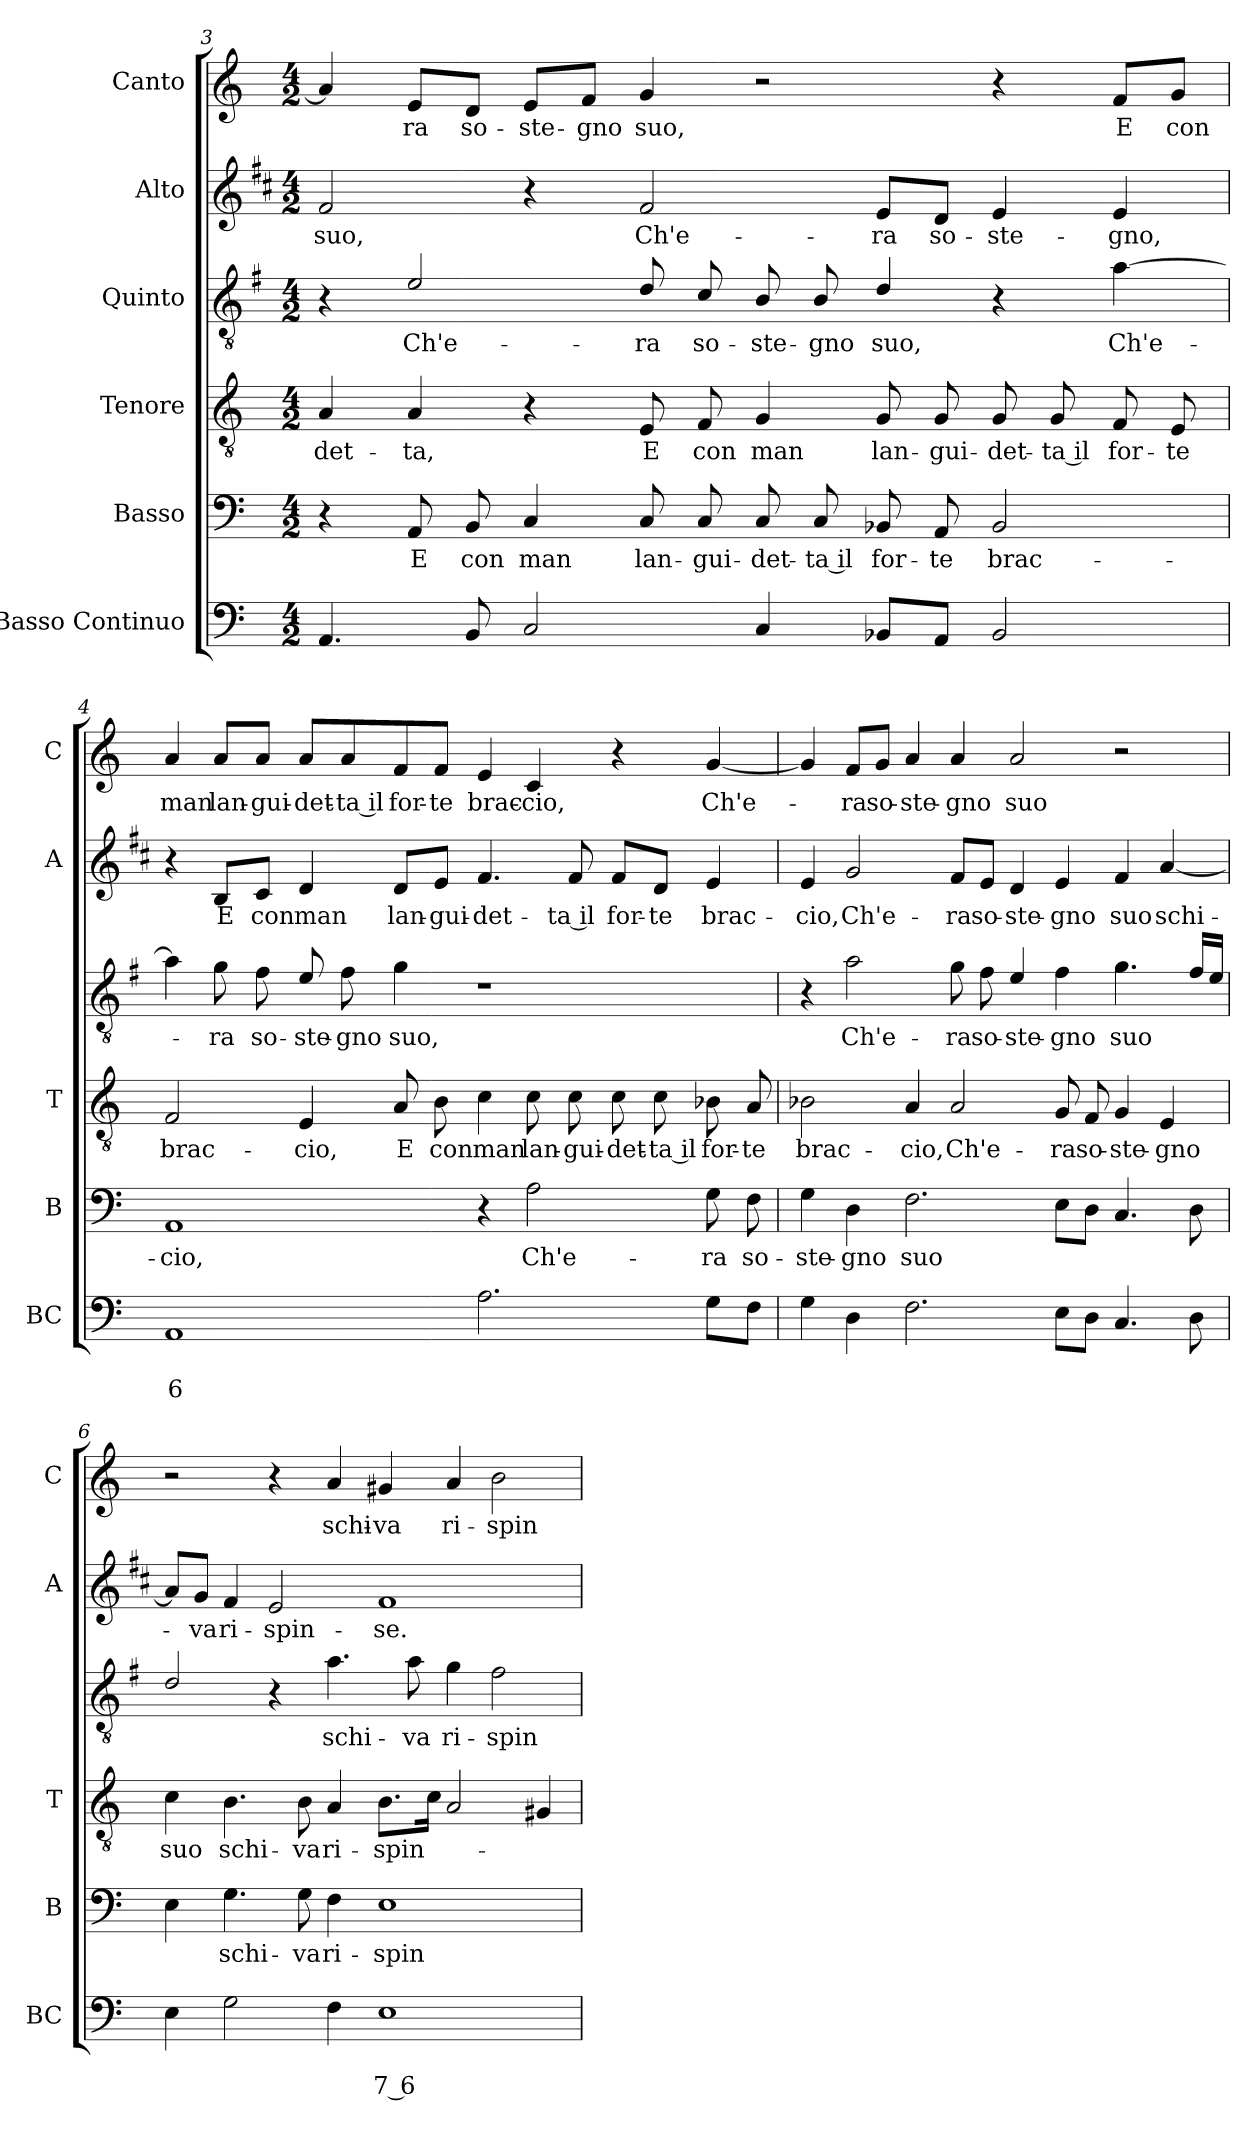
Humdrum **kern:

**kern	**text	**text	**kern	**text	**kern	**text	**kern	**text	**kern	**text	**kern	**text
*part6	*part6	*part6	*part5	*part5	*part4	*part4	*part3	*part3	*part2	*part2	*part1	*part1
*staff6	*staff6	*staff6	*staff5	*staff5	*staff4	*staff4	*staff3	*staff3	*staff2	*staff2	*staff1	*staff1
*I"Basso Continuo	*	*	*I"Basso	*	*I"Tenore	*	*I"Quinto	*	*I"Alto	*	*I"Canto	*
*I'BC	*	*	*I'B	*	*I'T	*	*	*	*I'A	*	*I'C	*
!!LO:LB:g=z
*clefF4	*	*	*clefF4	*	*clefGv2	*	*clefGv2	*	*clefG2	*	*clefG2	*
*	*	*	*	*	*	*	*ITrd4c7	*	*ITrd1c2	*	*	*
*k[]	*	*	*k[]	*	*k[]	*	*k[]	*	*k[]	*	*k[]	*
*C:	*	*	*C:	*	*C:	*	*C:	*	*C:	*	*C:	*
*M4/2	*	*	*M4/2	*	*M4/2	*	*M4/2	*	*M4/2	*	*M4/2	*
=3	=3	=3	=3	=3	=3	=3	=3	=3	=3	=3	=3	=3
!	!	!	!	!	!	!LO:LY:b	!	!	!	!LO:LY:b	!	!
4.AA/	.	.	4r	.	4A/	-det-	4r	.	2e/	suo,	4a/]	.
!	!	!	!	!LO:LY:b	!	!LO:LY:b	!	!LO:LY:b	!	!	!	!LO:LY:b
.	.	.	8AA/	E	4A/	-ta,	2A/	Ch'e-	.	.	8e/L	-ra
!	!	!	!	!LO:LY:b	!	!	!	!	!	!	!	!LO:LY:b
8BB/	.	.	8BB/	con	.	.	.	.	.	.	8d/J	so-
!	!	!	!	!LO:LY:b	!	!	!	!	!	!	!	!LO:LY:b
2C/	.	.	4C/	man	4r	.	.	.	4r	.	8e/L	-ste-
!	!	!	!	!	!	!	!	!	!	!	!	!LO:LY:b
.	.	.	.	.	.	.	.	.	.	.	8f/J	-gno
!	!	!	!	!LO:LY:b	!	!LO:LY:b	!	!LO:LY:b	!	!LO:LY:b	!	!LO:LY:b
.	.	.	8C/	lan-	8E/	E	8G/	-ra	2e/	Ch'e-	4g/	suo,
!	!	!	!	!LO:LY:b	!	!LO:LY:b	!	!LO:LY:b	!	!	!	!
.	.	.	8C/	-gui-	8F/	con	8F/	so-	.	.	.	.
!	!	!	!	!LO:LY:b	!	!LO:LY:b	!	!LO:LY:b	!	!	!	!
4C/	.	.	8C/	-det-	4G/	man	8E/	-ste-	.	.	2r	.
!	!	!	!	!LO:LY:b	!	!	!	!LO:LY:b	!	!	!	!
.	.	.	8C/	-ta il	.	.	8E/	-gno	.	.	.	.
!	!	!	!	!LO:LY:b	!	!LO:LY:b	!	!LO:LY:b	!	!LO:LY:b	!	!
8BB-X/L	.	.	8BB-X/	for-	8G/	lan-	4G/	suo,	8d/L	-ra	.	.
!	!	!	!	!LO:LY:b	!	!LO:LY:b	!	!	!	!LO:LY:b	!	!
8AA/J	.	.	8AA/	-te	8G/	-gui-	.	.	8c/J	so-	.	.
!	!	!	!	!LO:LY:b	!	!LO:LY:b	!	!	!	!LO:LY:b	!	!
2BB-/	.	.	2BB-/	brac-	8G/	-det-	4r	.	4d/	-ste-	4r	.
!	!	!	!	!	!	!LO:LY:b	!	!	!	!	!	!
.	.	.	.	.	8G/	-ta il	.	.	.	.	.	.
!	!	!	!	!	!	!LO:LY:b	!	!LO:LY:b	!	!LO:LY:b	!	!LO:LY:b
.	.	.	.	.	8F/	for-	[4d\	Ch'e-	4d/	-gno,	8f/L	E
!	!	!	!	!	!	!LO:LY:b	!	!	!	!	!	!LO:LY:b
.	.	.	.	.	8E/	-te	.	.	.	.	8g/J	con
=4	=4	=4	=4	=4	=4	=4	=4	=4	=4	=4	=4	=4
!	!	!LO:LY:b	!	!LO:LY:b	!	!LO:LY:b	!	!	!	!	!	!LO:LY:b
1AA	.	6	1AA	-cio,	2F/	brac-	4d\]	.	4r	.	4a/	man
!	!	!	!	!	!	!	!	!LO:LY:b	!	!LO:LY:b	!	!LO:LY:b
.	.	.	.	.	.	.	8c\	-ra	8A/L	E	8a/L	lan-
!	!	!	!	!	!	!	!	!LO:LY:b	!	!LO:LY:b	!	!LO:LY:b
.	.	.	.	.	.	.	8B\	so-	8B/J	con	8a/J	-gui-
!	!	!	!	!	!	!LO:LY:b	!	!LO:LY:b	!	!LO:LY:b	!	!LO:LY:b
.	.	.	.	.	4E/	-cio,	8A/	-ste-	4c/	man	8a/L	-det-
!	!	!	!	!	!	!	!	!LO:LY:b	!	!	!	!LO:LY:b
.	.	.	.	.	.	.	8B\	-gno	.	.	8a/	-ta il
!	!	!	!	!	!	!LO:LY:b	!	!LO:LY:b	!	!LO:LY:b	!	!LO:LY:b
.	.	.	.	.	8A/	E	4c\	suo,	8c/L	lan-	8f/	for-
!	!	!	!	!	!	!LO:LY:b	!	!	!	!LO:LY:b	!	!LO:LY:b
.	.	.	.	.	8B\	con	.	.	8d/J	-gui-	8f/J	-te
!	!	!	!	!	!	!LO:LY:b	!	!	!	!LO:LY:b	!	!LO:LY:b
2.A\	.	.	4r	.	4c\	man	1r	.	4.e/	-det-	4e/	brac-
!	!	!	!	!LO:LY:b	!	!LO:LY:b	!	!	!	!	!	!LO:LY:b
.	.	.	2A\	Ch'e-	8c\	lan-	.	.	.	.	4c/	-cio,
!	!	!	!	!	!	!LO:LY:b	!	!	!	!LO:LY:b	!	!
.	.	.	.	.	8c\	-gui-	.	.	8e/	-ta il	.	.
!	!	!	!	!	!	!LO:LY:b	!	!	!	!LO:LY:b	!	!
.	.	.	.	.	8c\	-det-	.	.	8e/L	for-	4r	.
!	!	!	!	!	!	!LO:LY:b	!	!	!	!LO:LY:b	!	!
.	.	.	.	.	8c\	-ta il	.	.	8c/J	-te	.	.
!	!	!	!	!LO:LY:b	!	!LO:LY:b	!	!	!	!LO:LY:b	!	!LO:LY:b
8G\L	.	.	8G\	-ra	8B-X\	for-	.	.	4d/	brac-	[4g/	Ch'e-
!	!	!	!	!LO:LY:b	!	!LO:LY:b	!	!	!	!	!	!
8F\J	.	.	8F\	so-	8A/	-te	.	.	.	.	.	.
!!LO:PB:g=z
=5	=5	=5	=5	=5	=5	=5	=5	=5	=5	=5	=5	=5
!	!	!	!	!LO:LY:b	!	!LO:LY:b	!	!	!	!LO:LY:b	!	!
4G\	.	.	4G\	-ste-	2B-X\	brac-	4r	.	4d/	-cio,	4g/]	.
!	!	!	!	!LO:LY:b	!	!	!	!LO:LY:b	!	!LO:LY:b	!	!LO:LY:b
4D\	.	.	4D\	-gno	.	.	2d\	Ch'e-	2f/	Ch'e-	8f/L	-ra
!	!	!	!	!	!	!	!	!	!	!	!	!LO:LY:b
.	.	.	.	.	.	.	.	.	.	.	8g/J	so-
!	!	!	!	!LO:LY:b	!	!LO:LY:b	!	!	!	!	!	!LO:LY:b
2.F\	.	.	2.F\	suo	4A/	-cio,	.	.	.	.	4a/	-ste-
!	!	!	!	!	!	!LO:LY:b	!	!LO:LY:b	!	!LO:LY:b	!	!LO:LY:b
.	.	.	.	.	2A/	Ch'e-	8c\	-ra	8e/L	-ra	4a/	-gno
!	!	!	!	!	!	!	!	!LO:LY:b	!	!LO:LY:b	!	!
.	.	.	.	.	.	.	8B\	so-	8d/J	so-	.	.
!	!	!	!	!	!	!	!	!LO:LY:b	!	!LO:LY:b	!	!LO:LY:b
.	.	.	.	.	.	.	4A/	-ste-	4c/	-ste-	2a/	suo
!	!	!	!	!	!	!LO:LY:b	!	!LO:LY:b	!	!LO:LY:b	!	!
8E\L	.	.	8E\L	.	8G/	-ra	4B\	-gno	4d/	-gno	.	.
!	!	!	!	!	!	!LO:LY:b	!	!	!	!	!	!
8D\J	.	.	8D\J	.	8F/	so-	.	.	.	.	.	.
!	!	!	!	!	!	!LO:LY:b	!	!LO:LY:b	!	!LO:LY:b	!	!
4.C/	.	.	4.C/	.	4G/	-ste-	4.c\	suo	4e/	suo	2r	.
!	!	!	!	!	!	!LO:LY:b	!	!	!	!LO:LY:b	!	!
.	.	.	.	.	4E/	-gno	.	.	[4g/	schi-	.	.
8D\	.	.	8D\	.	.	.	16B/LL	.	.	.	.	.
.	.	.	.	.	.	.	16A/JJ	.	.	.	.	.
=6	=6	=6	=6	=6	=6	=6	=6	=6	=6	=6	=6	=6
!	!	!	!	!	!	!LO:LY:b	!	!	!	!	!	!
4E\	.	.	4E\	.	4c\	suo	2G/	.	8g/L]	.	2r	.
!	!	!	!	!	!	!	!	!	!	!LO:LY:b	!	!
.	.	.	.	.	.	.	.	.	8f/J	-va	.	.
!	!	!	!	!LO:LY:b	!	!LO:LY:b	!	!	!	!LO:LY:b	!	!
2G\	.	.	4.G\	schi-	4.B\	schi-	.	.	4e/	ri-	.	.
!	!	!	!	!	!	!	!	!	!	!LO:LY:b	!	!
.	.	.	.	.	.	.	4r	.	2d/	-spin-	4r	.
!	!	!	!	!LO:LY:b	!	!LO:LY:b	!	!	!	!	!	!
.	.	.	8G\	-va	8B\	-va	.	.	.	.	.	.
!	!	!	!	!LO:LY:b	!	!LO:LY:b	!	!LO:LY:b	!	!	!	!LO:LY:b
4F\	.	.	4F\	ri-	4A/	ri-	4.d\	schi-	.	.	4a/	schi-
!	!	!LO:LY:b	!	!LO:LY:b	!	!LO:LY:b	!	!	!	!LO:LY:b	!	!LO:LY:b
1E	.	7 6	1E	-spin-	8.B\L	-spin-	.	.	1e	-se.	4g#X/	-va
!	!	!	!	!	!	!	!	!LO:LY:b	!	!	!	!
.	.	.	.	.	.	.	8d\	-va	.	.	.	.
.	.	.	.	.	16c\Jk	.	.	.	.	.	.	.
!	!	!	!	!	!	!	!	!LO:LY:b	!	!	!	!LO:LY:b
.	.	.	.	.	2A/	.	4c\	ri-	.	.	4a/	ri-
!	!	!	!	!	!	!	!	!LO:LY:b	!	!	!	!LO:LY:b
.	.	.	.	.	.	.	2B\	-spin-	.	.	2b\	-spin-
.	.	.	.	.	4G#X/	.	.	.	.	.	.	.
=	=	=	=	=	=	=	=	=	=	=	=	=
*-	*-	*-	*-	*-	*-	*-	*-	*-	*-	*-	*-	*-
